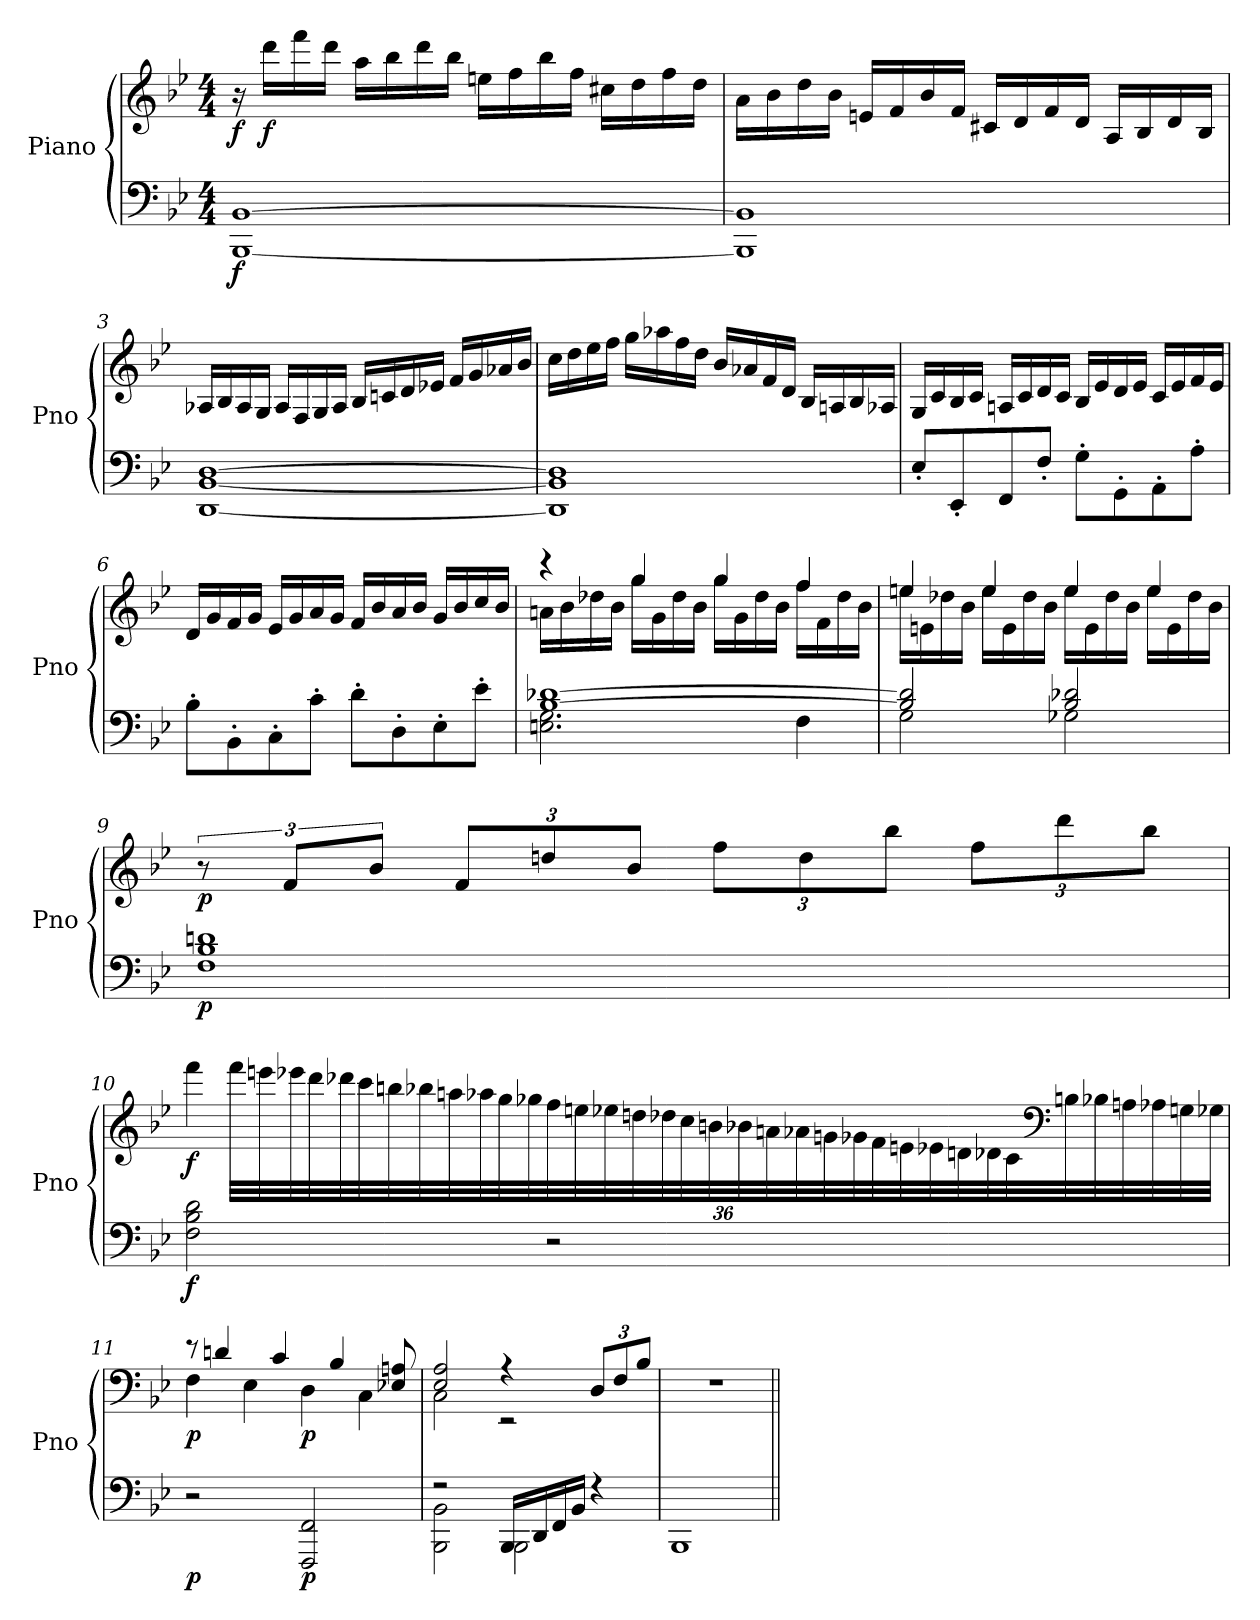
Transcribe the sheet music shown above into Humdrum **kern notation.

**kern	**dynam	**kern	**dynam
*part2	*part2	*part1	*part1
*staff2	*staff2	*staff1	*staff1
*I"Piano	*	*I"Piano	*
*I'Pno	*	*I'Pno	*
*clefF4	*	*clefG2	*
*k[b-e-]	*	*k[b-e-]	*
*M4/4	*	*M4/4	*
*MM152	*	*MM152	*
=1	=1	=1	=1
!	!LO:DY:b	!	!LO:DY:b
[1BBB- [1BB-	f	16r	f
!	!	!	!LO:DY:b
.	.	16ddd\LL	f
.	.	16fff\	.
.	.	16ddd\JJ	.
.	.	16aa\LL	.
.	.	16bb-\	.
.	.	16ddd\	.
.	.	16bb-\JJ	.
.	.	16een\LL	.
.	.	16ff\	.
.	.	16bb-\	.
.	.	16ff\JJ	.
.	.	16cc#X\LL	.
.	.	16dd\	.
.	.	16ff\	.
.	.	16dd\JJ	.
=2	=2	=2	=2
1BBB-] 1BB-]	.	16a\LL	.
.	.	16b-\	.
.	.	16dd\	.
.	.	16b-\JJ	.
.	.	16en/LL	.
.	.	16f/	.
.	.	16b-/	.
.	.	16f/JJ	.
.	.	16c#X/LL	.
.	.	16d/	.
.	.	16f/	.
.	.	16d/JJ	.
.	.	16A/LL	.
.	.	16B-/	.
.	.	16d/	.
.	.	16B-/JJ	.
!!LO:LB:g=z
=3	=3	=3	=3
[1DD [1BB- [1D	.	16A-X/LL	.
.	.	16B-/	.
.	.	16A-/	.
.	.	16G/JJ	.
.	.	16A-/LL	.
.	.	16F/	.
.	.	16G/	.
.	.	16A-/JJ	.
.	.	16B-/LL	.
.	.	16cn/	.
.	.	16d/	.
.	.	16e-X/JJ	.
.	.	16f/LL	.
.	.	16g/	.
.	.	16a-X/	.
!	!	!	!LO:DY:b
.	.	16b-/JJ	other-dynamics
=4	=4	=4	=4
1DD] 1BB-] 1D]	.	16cc\LL	.
.	.	16dd\	.
.	.	16ee-\	.
.	.	16ff\JJ	.
.	.	16gg\LL	.
.	.	16aa-X\	.
.	.	16ff\	.
.	.	16dd\JJ	.
.	.	16b-/LL	.
.	.	16a-X/	.
.	.	16f/	.
.	.	16d/JJ	.
.	.	16B-/LL	.
.	.	16An/	.
!	!	!	!LO:DY:b
.	.	16B-/	other-dynamics
.	.	16A-X/JJ	.
!!LO:LB:g=z
=5	=5	=5	=5
8E-'/L	.	16G/LL	.
.	.	16c/	.
8EE-'/	.	16B-/	.
.	.	16c/JJ	.
8FF/	.	16An/LL	.
.	.	16c/	.
8F'/J	.	16d/	.
.	.	16c/JJ	.
8G'\L	.	16B-/LL	.
.	.	16e-/	.
8GG'\	.	16d/	.
.	.	16e-/JJ	.
8AA'\	.	16c/LL	.
.	.	16e-/	.
8A'\J	.	16f/	.
.	.	16e-/JJ	.
=6	=6	=6	=6
8B-'\L	.	16d/LL	.
.	.	16g/	.
8BB-'\	.	16f/	.
.	.	16g/JJ	.
8C'\	.	16e-/LL	.
.	.	16g/	.
8c'\J	.	16a/	.
.	.	16g/JJ	.
8d'\L	.	16f/LL	.
.	.	16b-/	.
8D'\	.	16a/	.
.	.	16b-/JJ	.
8E-'\	.	16g/LL	.
.	.	16b-/	.
8e-'\J	.	16cc/	.
.	.	16b-/JJ	.
!!LO:LB:g=z
=7	=7	=7	=7
*^	*	*^	*
[1B- [1d-X	2.En\ 2.G\	.	4r	16an\LL	.
.	.	.	.	16b-\	.
.	.	.	.	16dd-X\	.
.	.	.	.	16b-\JJ	.
.	.	.	4gg/	16gg\LL	.
.	.	.	.	16g\	.
.	.	.	.	16dd-\	.
.	.	.	.	16b-\JJ	.
.	.	.	4gg/	16gg\LL	.
.	.	.	.	16g\	.
.	.	.	.	16dd-\	.
.	.	.	.	16b-\JJ	.
.	4F\	.	4ff/	16ff\LL	.
.	.	.	.	16f\	.
.	.	.	.	16dd-\	.
.	.	.	.	16b-\JJ	.
=8	=8	=8	=8	=8	=8
2B-/] 2d-/]	2G\	.	4een/	16ee\LL	.
.	.	.	.	16en\	.
.	.	.	.	16dd-X\	.
.	.	.	.	16b-\JJ	.
.	.	.	4ee/	16ee\LL	.
.	.	.	.	16e\	.
.	.	.	.	16dd-\	.
.	.	.	.	16b-\JJ	.
2B-/ 2d-X/	2G-X\	.	4ee/	16ee\LL	.
.	.	.	.	16e\	.
.	.	.	.	16dd-\	.
.	.	.	.	16b-\JJ	.
.	.	.	4ee/	16ee\LL	.
.	.	.	.	16e\	.
.	.	.	.	16dd-\	.
!	!	!	!	!	!LO:DY:b
.	.	.	.	16b-\JJ	other-dynamics
*v	*v	*	*	*	*
=9	=9	=9	=9	=9
!	!LO:DY:b	!	!	!LO:DY:b
*	*	*v	*v	*
1F 1B- 1dn	p	12r	p
.	.	12f/L	.
.	.	12b-/J	.
.	.	12f/L	.
.	.	12ddn/	.
.	.	12b-/J	.
.	.	12ff\L	.
.	.	12dd\	.
.	.	12bb-\J	.
.	.	12ff\L	.
.	.	12ddd\	.
!	!	!	!LO:DY:b
.	.	12bb-\J	other-dynamics
!!LO:LB:g=z
=10	=10	=10	=10
*	*	*MM108	*
!	!LO:DY:b	!	!LO:DY:b
2F\ 2B-\ 2d\	f	4fff\	f
.	.	48fff\LLL	.
.	.	48eeen\	.
.	.	48eee-X\	.
.	.	48ddd\	.
.	.	48ddd-X\	.
.	.	48ccc\	.
.	.	48bbn\	.
.	.	48bb-X\	.
.	.	48aan\	.
.	.	48aa-X\	.
.	.	48gg\	.
.	.	48gg-X\	.
2r	.	48ff\	.
.	.	48een\	.
.	.	48ee-X\	.
.	.	48ddn\	.
.	.	48dd-X\	.
.	.	48cc\	.
.	.	48bn\	.
.	.	48b-X\	.
.	.	48an\	.
.	.	48a-X\	.
.	.	48gn\	.
.	.	48g-X\	.
.	.	48f\	.
.	.	48en\	.
.	.	48e-X\	.
.	.	48dn\	.
.	.	48d-X\	.
.	.	48c\	.
*	*	*clefF4	*
.	.	48Bn\	.
.	.	48B-X\	.
.	.	48An\	.
.	.	48A-X\	.
.	.	48Gn\	.
!	!	!	!LO:DY:b
.	.	48G-X\JJJ	other-dynamics
!!LO:LB:g=z
=11	=11	=11	=11
*	*	*MM72	*
*	*	*^	*
!	!LO:DY:b	!	!	!LO:DY:b
2r	p	8r	4F\	p
.	.	4dn/	.	.
.	.	.	4E-\	.
.	.	4c/	.	.
!	!LO:DY:b	!	!	!LO:DY:b
2FFF/ 2FF/	p	.	4D\	p
.	.	4B-/	.	.
.	.	.	4C\	.
.	.	8E-X/ 8An/	.	.
=12	=12	=12	=12	=12
*^	*	*	*	*
2r	2BBB-\ 2BB-\	.	2E-/ 2A/	2C\	.
16BBB-/LL	2BBB-\	.	4r	2r	.
16DD/	.	.	.	.	.
16FF/	.	.	.	.	.
16BB-/JJ	.	.	.	.	.
4r	.	.	12D/L	.	.
.	.	.	12F/	.	.
.	.	.	12B-/J	.	.
*v	*v	*	*	*	*
*	*	*v	*v	*
=13	=13	=13	=13
1BBB-	.	1r	.
=||	=||	=||	=||
*-	*-	*-	*-
